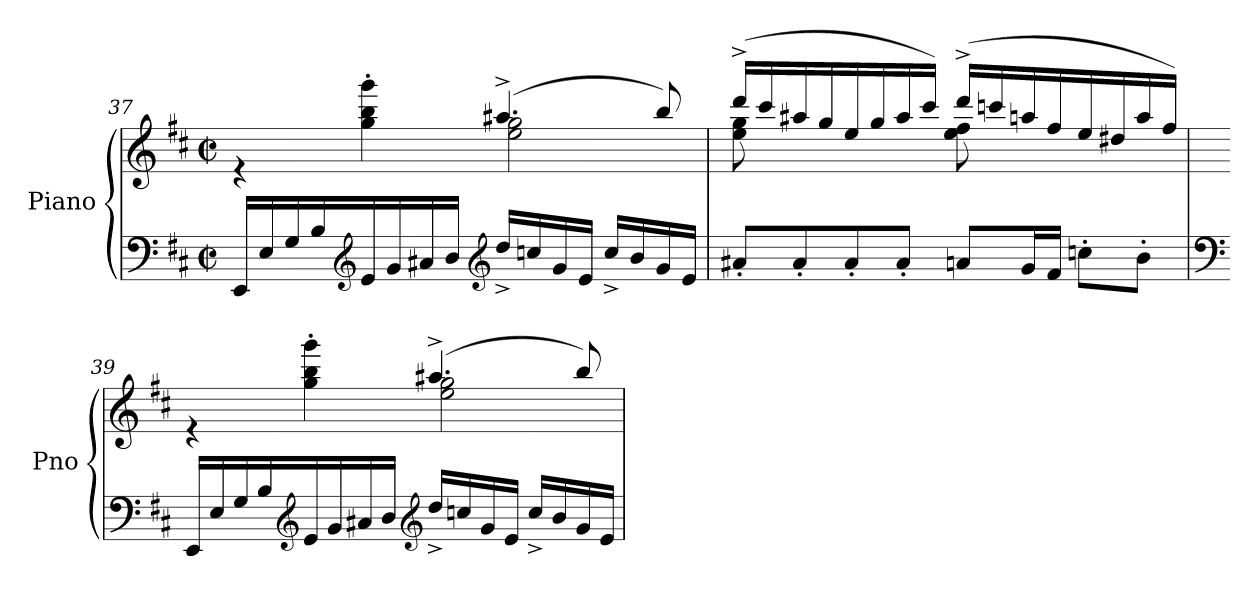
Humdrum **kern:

**kern	**kern	**dynam
*part1	*part1	*part1
*staff2	*staff1	*staff1/2
*I"Piano	*	*
*I'Pno	*	*
*clefF4	*clefG2	*
*k[f#c#]	*k[f#c#]	*
*M4/4	*M4/4	*
*met(c|)	*met(c|)	*
=37	=37	=37
*	*^	*
16EE/LL	4re	2ryy	.
16E/	.	.	.
16G/	.	.	.
16B/	.	.	.
*clefG2	*	*	*
16e/	4gg\' 4bb\' 4ggg\'	.	.
16g/	.	.	.
16a#X/	.	.	.
16b/JJ	.	.	.
*clefG2	*	*	*
16dd^/LL	(4.aa#X^/	2ee\ 2gg\	.
16ccn/	.	.	.
16g/	.	.	.
16e/JJ	.	.	.
16cc^/LL	.	.	.
16b/	.	.	.
16g/	8bb/)	.	.
16e/JJ	.	.	.
!!LO:LB:g=z	!!
=38	=38	=38	=38
!	!	!	!LO:DY:b=2
8a#X'/L	(16ddd^/LL	8ee\ 8gg\	other-dynamics
.	16ccc#/	.	.
8a#'/	16aa#X/	4.ryy	.
.	16gg/	.	.
8a#'/	16ee/	.	.
.	16gg/	.	.
8a#'/J	16aa#/	.	.
.	16ccc#/JJ)	.	.
8an/L	(16ddd^/LL	8ee\ 8ff#\	.
.	16cccn/	.	.
16g/L	16aan/	4.ryy	.
16f#/JJ	16ff#/	.	.
8ccn'\L	16ee/	.	.
.	16dd#X/	.	.
8b'\J	16aa/	.	.
.	16ff#/JJ)	.	.
=39	=39	=39	=39
*clefF4	*	*	*
16EE/LL	4re	2ryy	.
16E/	.	.	.
16G/	.	.	.
16B/	.	.	.
*clefG2	*	*	*
16e/	4gg\' 4bb\' 4ggg\'	.	.
16g/	.	.	.
16a#X/	.	.	.
16b/JJ	.	.	.
*clefG2	*	*	*
16dd^/LL	(4.aa#X^/	2ee\ 2gg\	.
16ccn/	.	.	.
16g/	.	.	.
16e/JJ	.	.	.
16cc^/LL	.	.	.
16b/	.	.	.
16g/	8bb/)	.	.
16e/JJ	.	.	.
*	*v	*v	*
=	=	=
*-	*-	*-
